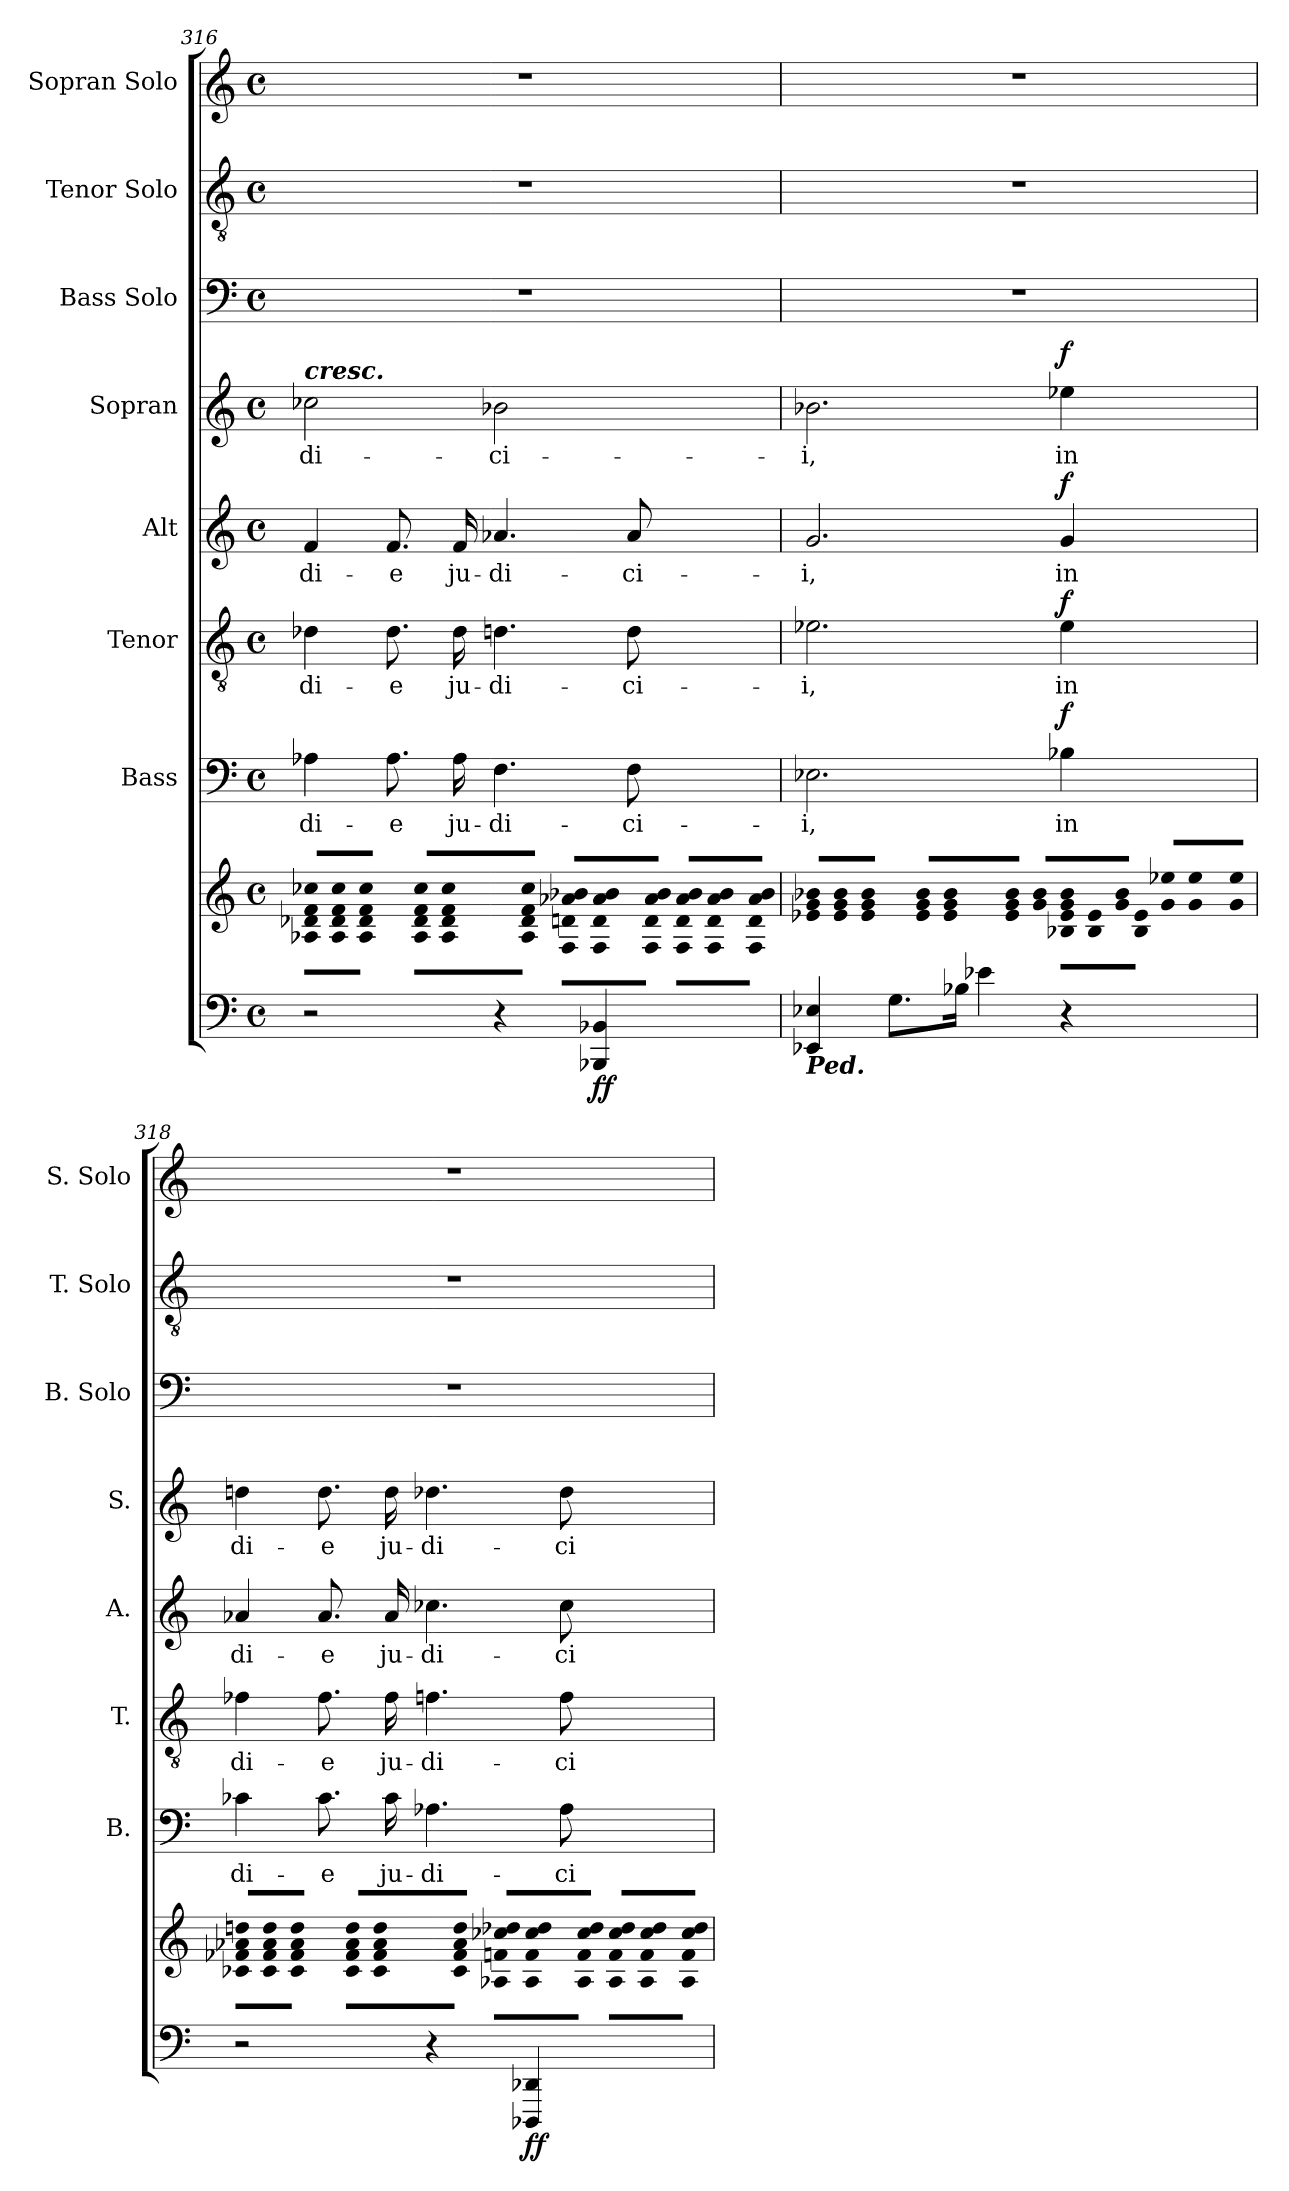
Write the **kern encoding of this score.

**kern	**kern	**dynam	**kern	**text	**dynam	**kern	**text	**dynam	**kern	**text	**dynam	**kern	**text	**dynam	**kern	**kern	**kern
*part8	*part8	*part8	*part7	*part7	*part7	*part6	*part6	*part6	*part5	*part5	*part5	*part4	*part4	*part4	*part3	*part2	*part1
*staff9	*staff8	*staff8/9	*staff7	*staff7	*staff7	*staff6	*staff6	*staff6	*staff5	*staff5	*staff5	*staff4	*staff4	*staff4	*staff3	*staff2	*staff1
*	*	*	*I"Bass	*	*	*I"Tenor	*	*	*I"Alt	*	*	*I"Sopran	*	*	*I"Bass Solo	*I"Tenor Solo	*I"Sopran Solo
*	*	*	*I'B.	*	*	*I'T.	*	*	*I'A.	*	*	*I'S.	*	*	*I'B. Solo	*I'T. Solo	*I'S. Solo
!!LO:PB:g=z
*clefF4	*clefG2	*	*clefF4	*	*	*clefGv2	*	*	*clefG2	*	*	*clefG2	*	*	*clefF4	*clefGv2	*clefG2
*k[]	*k[]	*	*k[]	*	*	*k[]	*	*	*k[]	*	*	*k[]	*	*	*k[]	*k[]	*k[]
*C:	*C:	*	*C:	*	*	*C:	*	*	*C:	*	*	*C:	*	*	*C:	*C:	*C:
*M4/4	*M4/4	*	*M4/4	*	*	*M4/4	*	*	*M4/4	*	*	*M4/4	*	*	*M4/4	*M4/4	*M4/4
*met(c)	*met(c)	*	*met(c)	*	*	*met(c)	*	*	*met(c)	*	*	*met(c)	*	*	*met(c)	*met(c)	*met(c)
*	*Xtuplet	*	*	*	*	*	*	*	*	*	*	*	*	*	*	*	*
=316	=316	=316	=316	=316	=316	=316	=316	=316	=316	=316	=316	=316	=316	=316	=316	=316	=316
*	*^	*	*	*	*	*	*	*	*	*	*	*	*	*	*	*	*
!	!	!	!	!	!	!	!	!	!	!	!	!	!LO:TX:a:Bi:t=cresc.	!	!	!	!	!
!	!LO:N:vis=8	!LO:N:vis=8	!	!	!LO:LY:b	!	!	!LO:LY:b	!	!	!LO:LY:b	!	!	!LO:LY:b	!	!	!	!
2r	4096%341f/ 4096%341cc-X/L	4096%341A-X\ 4096%341d-X\L	.	4A-X\	di-	.	4d-X\	di-	.	4f/	di-	.	2cc-X\	-di-	.	1r	1r	1r
!	!LO:N:vis=8	!LO:N:vis=8	!	!	!	!	!	!	!	!	!	!	!	!	!	!	!	!
.	2048%171f/ 2048%171cc-/	2048%171A-\ 2048%171d-\	.	.	.	.	.	.	.	.	.	.	.	.	.	.	.	.
!	!LO:N:vis=8	!LO:N:vis=8	!	!	!	!	!	!	!	!	!	!	!	!	!	!	!	!
.	4096%341f/ 4096%341cc-/J	4096%341A-\ 4096%341d-\J	.	.	.	.	.	.	.	.	.	.	.	.	.	.	.	.
!	!LO:N:vis=8	!LO:N:vis=8	!	!	!LO:LY:b	!	!	!LO:LY:b	!	!	!LO:LY:b	!	!	!	!	!	!	!
.	4096%341f/ 4096%341cc-/L	4096%341A-\ 4096%341d-\L	.	8.A-\	-e	.	8.d-\	-e	.	8.f/	-e	.	.	.	.	.	.	.
!	!LO:N:vis=8	!LO:N:vis=8	!	!	!	!	!	!	!	!	!	!	!	!	!	!	!	!
.	2048%171f/ 2048%171cc-/	2048%171A-\ 2048%171d-\	.	.	.	.	.	.	.	.	.	.	.	.	.	.	.	.
!	!LO:N:vis=8	!LO:N:vis=8	!	!	!	!	!	!	!	!	!	!	!	!	!	!	!	!
.	4096%341f/ 4096%341cc-/J	4096%341A-\ 4096%341d-\J	.	.	.	.	.	.	.	.	.	.	.	.	.	.	.	.
!	!	!	!	!	!LO:LY:b	!	!	!LO:LY:b	!	!	!LO:LY:b	!	!	!	!	!	!	!
.	.	.	.	16A-\	ju-	.	16d-\	ju-	.	16f/	ju-	.	.	.	.	.	.	.
!	!LO:N:vis=8	!LO:N:vis=8	!	!	!LO:LY:b	!	!	!LO:LY:b	!	!	!LO:LY:b	!	!	!LO:LY:b	!	!	!	!
4r	4096%341a-X/ 4096%341b-X/L	4096%341F\ 4096%341dn\L	.	4.F\	-di-	.	4.dn\	-di-	.	4.a-X/	-di-	.	2b-X\	-ci-	.	.	.	.
!	!LO:N:vis=8	!LO:N:vis=8	!	!	!	!	!	!	!	!	!	!	!	!	!	!	!	!
.	2048%171a-/ 2048%171b-/	2048%171F\ 2048%171d\	.	.	.	.	.	.	.	.	.	.	.	.	.	.	.	.
!	!LO:N:vis=8	!LO:N:vis=8	!	!	!	!	!	!	!	!	!	!	!	!	!	!	!	!
.	4096%341a-/ 4096%341b-/J	4096%341F\ 4096%341d\J	.	.	.	.	.	.	.	.	.	.	.	.	.	.	.	.
!	!LO:N:vis=8	!LO:N:vis=8	!LO:DY:b=2	!	!	!	!	!	!	!	!	!	!	!	!	!	!	!
4BBB-X/ 4BB-X/	4096%341a-/ 4096%341b-/L	4096%341F\ 4096%341d\L	ff	.	.	.	.	.	.	.	.	.	.	.	.	.	.	.
!	!LO:N:vis=8	!LO:N:vis=8	!	!	!	!	!	!	!	!	!	!	!	!	!	!	!	!
.	2048%171a-/ 2048%171b-/	2048%171F\ 2048%171d\	.	.	.	.	.	.	.	.	.	.	.	.	.	.	.	.
!	!	!	!	!	!LO:LY:b	!	!	!LO:LY:b	!	!	!LO:LY:b	!	!	!	!	!	!	!
.	.	.	.	8F\	-ci-	.	8d\	-ci-	.	8a-/	-ci-	.	.	.	.	.	.	.
!	!LO:N:vis=8	!LO:N:vis=8	!	!	!	!	!	!	!	!	!	!	!	!	!	!	!	!
.	4096%341a-/ 4096%341b-/J	4096%341F\ 4096%341d\J	.	.	.	.	.	.	.	.	.	.	.	.	.	.	.	.
=317	=317	=317	=317	=317	=317	=317	=317	=317	=317	=317	=317	=317	=317	=317	=317	=317	=317	=317
!LO:TX:b:Bi:t=Ped.	!	!	!	!	!	!	!	!	!	!	!	!	!	!	!	!	!	!
!	!LO:N:vis=8	!	!	!	!LO:LY:b	!	!	!LO:LY:b	!	!	!LO:LY:b	!	!	!LO:LY:b	!	!	!	!
4EE-X/ 4E-X/	4096%341e-X/ 4096%341g/ 4096%341b-X/L	2.ryy	.	2.E-X\	-i,	.	2.e-X\	-i,	.	2.g/	-i,	.	2.b-X\	-i,	.	1r	1r	1r
!	!LO:N:vis=8	!	!	!	!	!	!	!	!	!	!	!	!	!	!	!	!	!
.	2048%171e-/ 2048%171g/ 2048%171b-/	.	.	.	.	.	.	.	.	.	.	.	.	.	.	.	.	.
!	!LO:N:vis=8	!	!	!	!	!	!	!	!	!	!	!	!	!	!	!	!	!
.	4096%341e-/ 4096%341g/ 4096%341b-/J	.	.	.	.	.	.	.	.	.	.	.	.	.	.	.	.	.
!	!LO:N:vis=8	!	!	!	!	!	!	!	!	!	!	!	!	!	!	!	!	!
8.G\L	4096%341e-/ 4096%341g/ 4096%341b-/L	.	.	.	.	.	.	.	.	.	.	.	.	.	.	.	.	.
!	!LO:N:vis=8	!	!	!	!	!	!	!	!	!	!	!	!	!	!	!	!	!
.	2048%171e-/ 2048%171g/ 2048%171b-/	.	.	.	.	.	.	.	.	.	.	.	.	.	.	.	.	.
!	!LO:N:vis=8	!	!	!	!	!	!	!	!	!	!	!	!	!	!	!	!	!
.	4096%341e-/ 4096%341g/ 4096%341b-/J	.	.	.	.	.	.	.	.	.	.	.	.	.	.	.	.	.
16B-X\Jk	.	.	.	.	.	.	.	.	.	.	.	.	.	.	.	.	.	.
!	!LO:N:vis=8	!	!	!	!	!	!	!	!	!	!	!	!	!	!	!	!	!
4e-X\	4096%341g/ 4096%341b-/L	.	.	.	.	.	.	.	.	.	.	.	.	.	.	.	.	.
!	!LO:N:vis=8	!	!	!	!	!	!	!	!	!	!	!	!	!	!	!	!	!
.	2048%171g/ 2048%171b-/	.	.	.	.	.	.	.	.	.	.	.	.	.	.	.	.	.
!	!LO:N:vis=8	!	!	!	!	!	!	!	!	!	!	!	!	!	!	!	!	!
.	4096%341g/ 4096%341b-/J	.	.	.	.	.	.	.	.	.	.	.	.	.	.	.	.	.
!	!LO:N:vis=8	!LO:N:vis=8	!	!	!LO:LY:b	!LO:DY:a	!	!LO:LY:b	!LO:DY:a	!	!LO:LY:b	!LO:DY:a	!	!LO:LY:b	!LO:DY:a	!	!	!
4r	4096%341g/ 4096%341ee-X/L	4096%341B-X\ 4096%341e-\L	.	4B-X\	in	f	4e-\	in	f	4g/	in	f	4ee-X\	in	f	.	.	.
!	!LO:N:vis=8	!LO:N:vis=8	!	!	!	!	!	!	!	!	!	!	!	!	!	!	!	!
.	2048%171g/ 2048%171ee-/	2048%171B-\ 2048%171e-\	.	.	.	.	.	.	.	.	.	.	.	.	.	.	.	.
!	!LO:N:vis=8	!LO:N:vis=8	!	!	!	!	!	!	!	!	!	!	!	!	!	!	!	!
.	4096%341g/ 4096%341ee-/J	4096%341B-\ 4096%341e-\J	.	.	.	.	.	.	.	.	.	.	.	.	.	.	.	.
!!LO:LB:g=z
=318	=318	=318	=318	=318	=318	=318	=318	=318	=318	=318	=318	=318	=318	=318	=318	=318	=318	=318
!	!LO:N:vis=8	!LO:N:vis=8	!	!	!LO:LY:b	!	!	!LO:LY:b	!	!	!LO:LY:b	!	!	!LO:LY:b	!	!	!	!
2r	4096%341a-X/ 4096%341ddn/L	4096%341c-X\ 4096%341f-X\L	.	4c-X\	di-	.	4f-X\	di-	.	4a-X/	di-	.	4ddn\	di-	.	1r	1r	1r
!	!LO:N:vis=8	!LO:N:vis=8	!	!	!	!	!	!	!	!	!	!	!	!	!	!	!	!
.	2048%171a-/ 2048%171dd/	2048%171c-\ 2048%171f-\	.	.	.	.	.	.	.	.	.	.	.	.	.	.	.	.
!	!LO:N:vis=8	!LO:N:vis=8	!	!	!	!	!	!	!	!	!	!	!	!	!	!	!	!
.	4096%341a-/ 4096%341dd/J	4096%341c-\ 4096%341f-\J	.	.	.	.	.	.	.	.	.	.	.	.	.	.	.	.
!	!LO:N:vis=8	!LO:N:vis=8	!	!	!LO:LY:b	!	!	!LO:LY:b	!	!	!LO:LY:b	!	!	!LO:LY:b	!	!	!	!
.	4096%341a-/ 4096%341dd/L	4096%341c-\ 4096%341f-\L	.	8.c-\	-e	.	8.f-\	-e	.	8.a-/	-e	.	8.dd\	-e	.	.	.	.
!	!LO:N:vis=8	!LO:N:vis=8	!	!	!	!	!	!	!	!	!	!	!	!	!	!	!	!
.	2048%171a-/ 2048%171dd/	2048%171c-\ 2048%171f-\	.	.	.	.	.	.	.	.	.	.	.	.	.	.	.	.
!	!LO:N:vis=8	!LO:N:vis=8	!	!	!	!	!	!	!	!	!	!	!	!	!	!	!	!
.	4096%341a-/ 4096%341dd/J	4096%341c-\ 4096%341f-\J	.	.	.	.	.	.	.	.	.	.	.	.	.	.	.	.
!	!	!	!	!	!LO:LY:b	!	!	!LO:LY:b	!	!	!LO:LY:b	!	!	!LO:LY:b	!	!	!	!
.	.	.	.	16c-\	ju-	.	16f-\	ju-	.	16a-/	ju-	.	16dd\	ju-	.	.	.	.
!	!LO:N:vis=8	!LO:N:vis=8	!	!	!LO:LY:b	!	!	!LO:LY:b	!	!	!LO:LY:b	!	!	!LO:LY:b	!	!	!	!
4r	4096%341cc-X/ 4096%341dd-X/L	4096%341A-X\ 4096%341fn\L	.	4.A-X\	-di-	.	4.fn\	-di-	.	4.cc-X\	-di-	.	4.dd-X\	-di-	.	.	.	.
!	!LO:N:vis=8	!LO:N:vis=8	!	!	!	!	!	!	!	!	!	!	!	!	!	!	!	!
.	2048%171cc-/ 2048%171dd-/	2048%171A-\ 2048%171f\	.	.	.	.	.	.	.	.	.	.	.	.	.	.	.	.
!	!LO:N:vis=8	!LO:N:vis=8	!	!	!	!	!	!	!	!	!	!	!	!	!	!	!	!
.	4096%341cc-/ 4096%341dd-/J	4096%341A-\ 4096%341f\J	.	.	.	.	.	.	.	.	.	.	.	.	.	.	.	.
!	!LO:N:vis=8	!LO:N:vis=8	!LO:DY:b=2	!	!	!	!	!	!	!	!	!	!	!	!	!	!	!
4DDD-X/ 4DD-X/	4096%341cc-/ 4096%341dd-/L	4096%341A-\ 4096%341f\L	ff	.	.	.	.	.	.	.	.	.	.	.	.	.	.	.
!	!LO:N:vis=8	!LO:N:vis=8	!	!	!	!	!	!	!	!	!	!	!	!	!	!	!	!
.	2048%171cc-/ 2048%171dd-/	2048%171A-\ 2048%171f\	.	.	.	.	.	.	.	.	.	.	.	.	.	.	.	.
!	!	!	!	!	!LO:LY:b	!	!	!LO:LY:b	!	!	!LO:LY:b	!	!	!LO:LY:b	!	!	!	!
.	.	.	.	8A-\	-ci-	.	8f\	-ci-	.	8cc-\	-ci-	.	8dd-\	-ci-	.	.	.	.
!	!LO:N:vis=8	!LO:N:vis=8	!	!	!	!	!	!	!	!	!	!	!	!	!	!	!	!
.	4096%341cc-/ 4096%341dd-/J	4096%341A-\ 4096%341f\J	.	.	.	.	.	.	.	.	.	.	.	.	.	.	.	.
*	*v	*v	*	*	*	*	*	*	*	*	*	*	*	*	*	*	*	*
=	=	=	=	=	=	=	=	=	=	=	=	=	=	=	=	=	=
*-	*-	*-	*-	*-	*-	*-	*-	*-	*-	*-	*-	*-	*-	*-	*-	*-	*-
